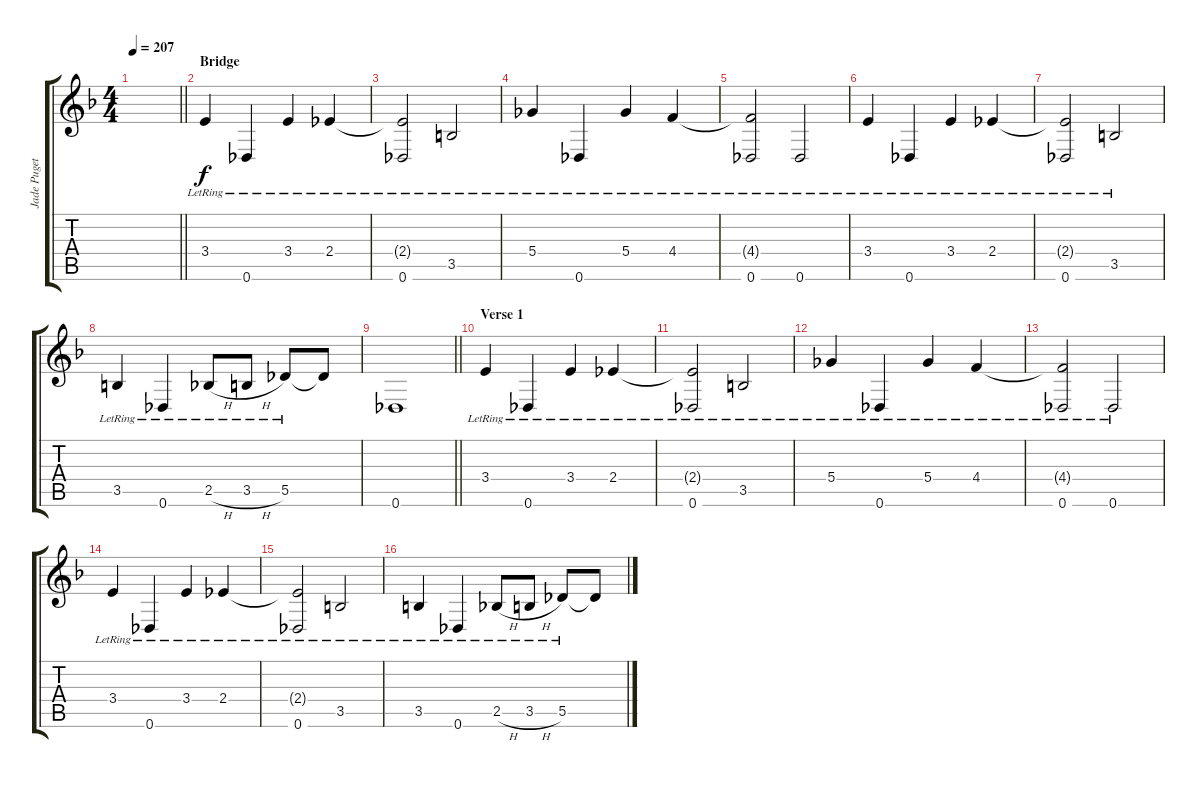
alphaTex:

\track ("Jade Puget (Clean Overdub)" "Jade Puget") {instrument electricguitarclean}
\staff {score tabs}
\tuning (Eb4 Bb3 Gb3 Db3 Ab2 Db2) {hide}
\ts (4 4)
\tempo 207
\clef g2
\barLineRight lightlight
\ks f
|
\section ("" "Bridge")
3.4{lr}.4 0.6{lr}.4 3.4{lr}.4 2.4{lr}.4 |
(2.4{t} 0.6{lr}).2 3.5{lr}.2 |
5.4{lr}.4 0.6{lr}.4 5.4{lr}.4 4.4{lr}.4 |
(4.4{t} 0.6{lr}).2 0.6{lr}.2 |
3.4{lr}.4 0.6{lr}.4 3.4{lr}.4 2.4{lr}.4 |
(2.4{t} 0.6{lr}).2 3.5{lr}.2 |
3.5{lr}.4 0.6{lr}.4 2.5{h lr}.8 3.5{h lr}.8 5.5{lr}.8 5.5{t}.8 |
\barLineRight lightlight
0.6.1 |
\section ("" "Verse 1")
3.4{lr}.4 0.6{lr}.4 3.4{lr}.4 2.4{lr}.4 |
(2.4{t} 0.6{lr}).2 3.5{lr}.2 |
5.4{lr}.4 0.6{lr}.4 5.4{lr}.4 4.4{lr}.4 |
(4.4{t} 0.6{lr}).2 0.6{lr}.2 |
3.4{lr}.4 0.6{lr}.4 3.4{lr}.4 2.4{lr}.4 |
(2.4{t} 0.6{lr}).2 3.5{lr}.2 |
3.5{lr}.4 0.6{lr}.4 2.5{h lr}.8 3.5{h lr}.8 5.5{lr}.8 5.5{t}.8
